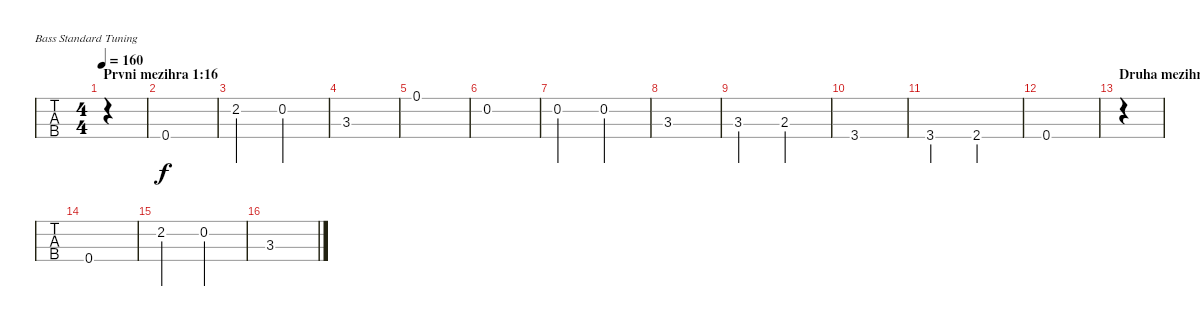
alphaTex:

\defaultSystemsLayout 4
\bracketExtendMode groupsimilarinstruments
\singleTrackTrackNamePolicy hidden
\multiTrackTrackNamePolicy hidden
\otherSystemsTrackNameOrientation horizontal
\track ("Acoustic Bass" "A-Bass") {instrument acousticbass}
\staff {tabs}
\tuning (G2 D2 A1 E1)
\ts (4 4)
\section ("" "Prvni mezihra 1:16")
\tempo 160
\clef f4
\scale
0.479769
\ks c
|
\scale
0.260116 0.4.1 |
\scale
0.260116 2.2.2 0.2.2 |
\scale
0.333333 3.3.1 |
\scale
0.333333 0.1.1 |
\scale
0.333333 0.2.1 |
\scale
0.333333 0.2.2 0.2.2 |
\scale
0.333333 3.3.1 |
\scale
0.333333 3.3.2 2.3.2 |
\scale
0.333333 3.4.1 |
\scale
0.333333 3.4.2 2.4.2 |
\scale
0.333333 0.4.1 |
\section ("" "Druha mezihra 2:34")
\scale
0.333333 |
\scale
0.333333 0.4.1 |
\scale
0.333333 2.2.2 0.2.2 |
\scale
0.333333 3.3.1
